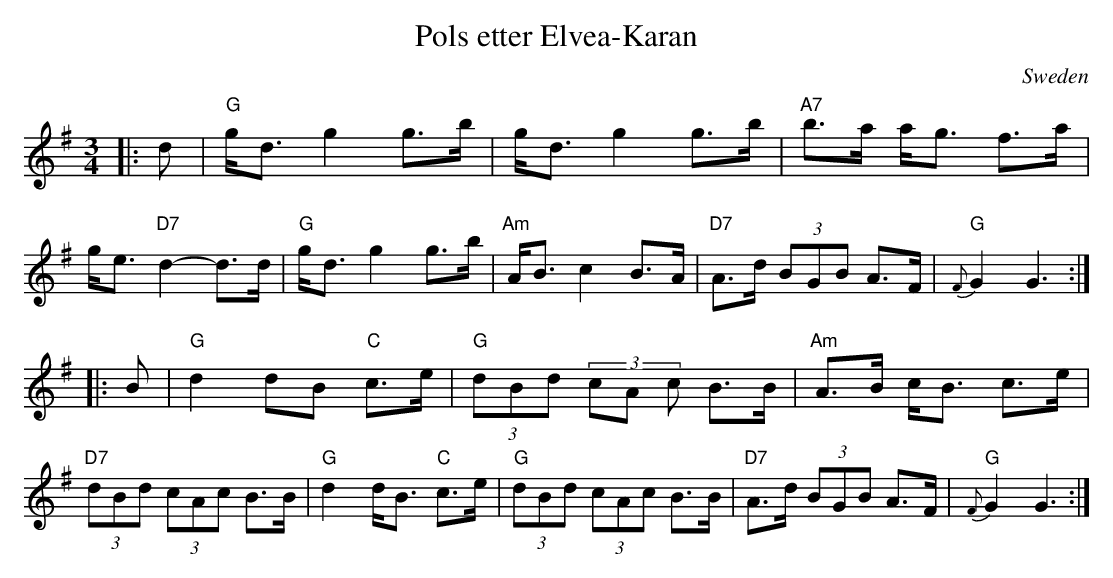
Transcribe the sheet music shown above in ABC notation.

X:1
T:Pols etter Elvea-Karan
L:1/8
M:3/4
O:Sweden
K:G
|: d | \
"G"g<d g2 g>b | g<d g2 g>b | "A7"b>a a<g f>a | g<e "D7"d2- d>d | \
"G"g<d g2 g>b | "Am"A<B c2 B>A | "D7"A>d (3BGB A>F | "G"{F}G2 G3 ::
B | \
"G"d2 dB "C"c>e | "G"(3dBd (3cA c B>B | \
"Am"A>B c<B c>e | "D7"(3dBd (3cAc B>B | \
"G"d2 d<B "C"c>e | "G"(3dBd (3cAc B>B | \
"D7"A>d (3BGB A>F | "G"{F}G2 G3 :|
